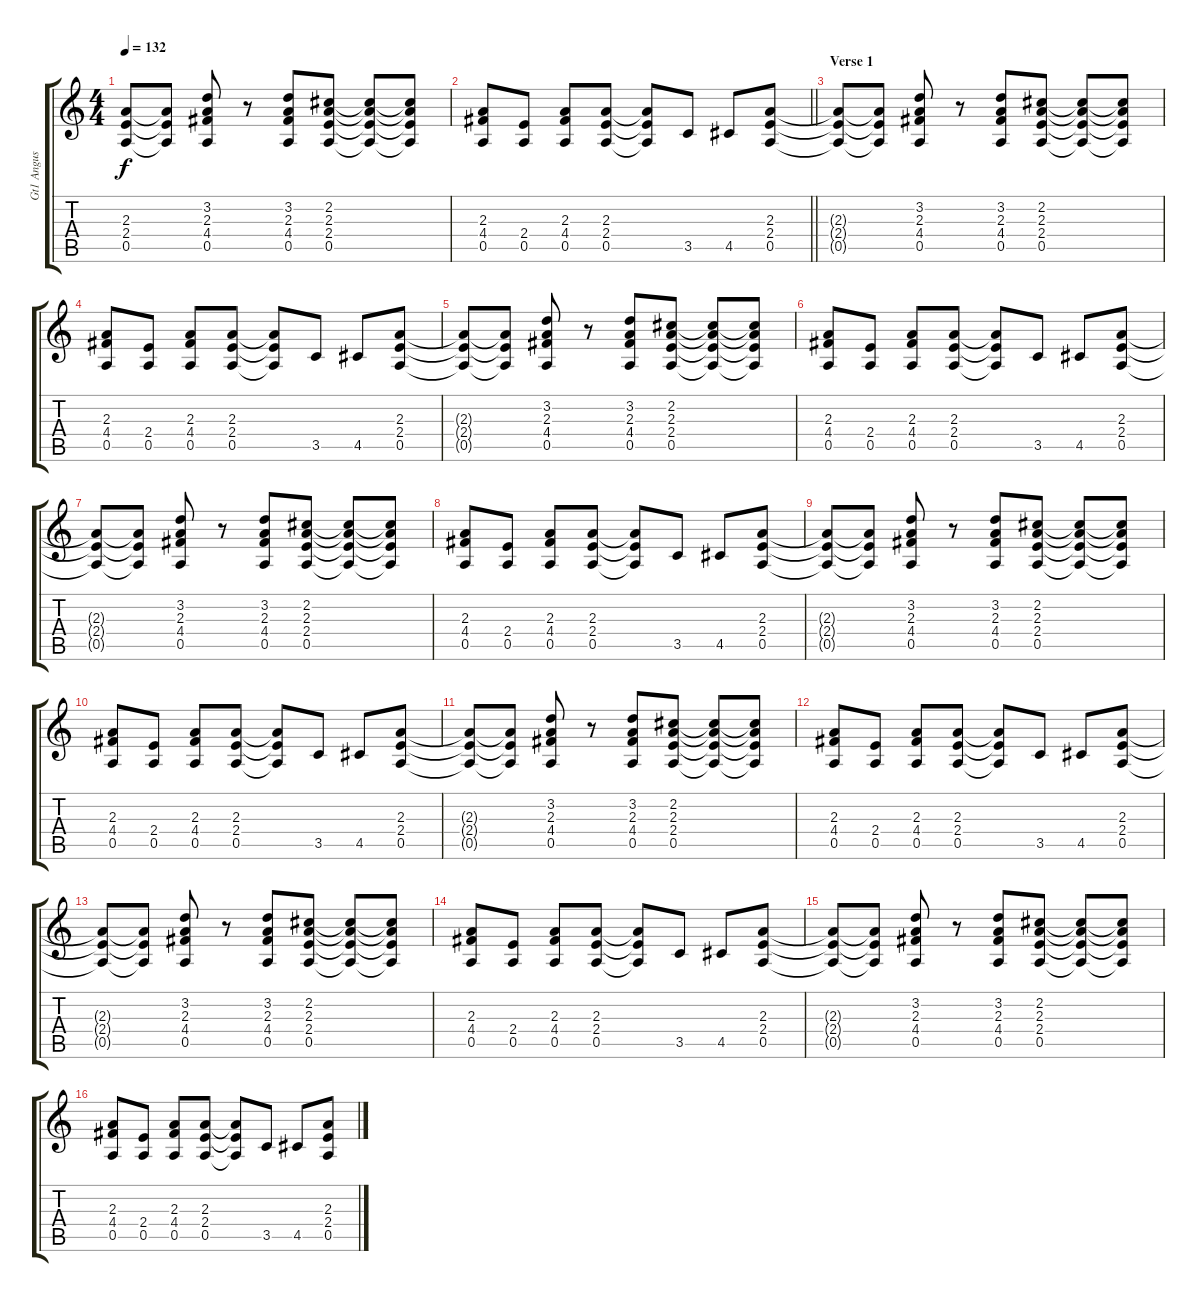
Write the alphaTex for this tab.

\track ("Gt1 Angus" "Gt1 Angus") {instrument overdrivenguitar}
\staff {score tabs}
\tuning (E4 B3 G3 D3 A2 E2) {hide}
\ts (4 4)
\tempo 132
\clef g2
\ks c
(2.3{t} 2.4{t} 0.5{t}).8{dy f} (2.3{t} 2.4{t} 0.5{t}).8 (3.2 2.3 4.4 0.5).8 r.8 (3.2 2.3 4.4 0.5).8 (2.2 2.3 2.4 0.5).8 (2.2{t} 2.3{t} 2.4{t} 0.5{t}).8 (2.2{t} 2.3{t} 2.4{t} 0.5{t}).8 |
\barLineRight lightlight
(2.3 4.4 0.5).8 (2.4 0.5).8 (2.3 4.4 0.5).8 (2.3 2.4 0.5).8 (2.3{t} 2.4{t} 0.5{t}).8 3.5.8 4.5.8 (2.3 2.4 0.5).8 |
\section ("" "Verse 1")
(2.3{t} 2.4{t} 0.5{t}).8 (2.3{t} 2.4{t} 0.5{t}).8 (3.2 2.3 4.4 0.5).8 r.8 (3.2 2.3 4.4 0.5).8 (2.2 2.3 2.4 0.5).8 (2.2{t} 2.3{t} 2.4{t} 0.5{t}).8 (2.2{t} 2.3{t} 2.4{t} 0.5{t}).8 |
(2.3 4.4 0.5).8 (2.4 0.5).8 (2.3 4.4 0.5).8 (2.3 2.4 0.5).8 (2.3{t} 2.4{t} 0.5{t}).8 3.5.8 4.5.8 (2.3 2.4 0.5).8 |
(2.3{t} 2.4{t} 0.5{t}).8 (2.3{t} 2.4{t} 0.5{t}).8 (3.2 2.3 4.4 0.5).8 r.8 (3.2 2.3 4.4 0.5).8 (2.2 2.3 2.4 0.5).8 (2.2{t} 2.3{t} 2.4{t} 0.5{t}).8 (2.2{t} 2.3{t} 2.4{t} 0.5{t}).8 |
(2.3 4.4 0.5).8 (2.4 0.5).8 (2.3 4.4 0.5).8 (2.3 2.4 0.5).8 (2.3{t} 2.4{t} 0.5{t}).8 3.5.8 4.5.8 (2.3 2.4 0.5).8 |
(2.3{t} 2.4{t} 0.5{t}).8 (2.3{t} 2.4{t} 0.5{t}).8 (3.2 2.3 4.4 0.5).8 r.8 (3.2 2.3 4.4 0.5).8 (2.2 2.3 2.4 0.5).8 (2.2{t} 2.3{t} 2.4{t} 0.5{t}).8 (2.2{t} 2.3{t} 2.4{t} 0.5{t}).8 |
(2.3 4.4 0.5).8 (2.4 0.5).8 (2.3 4.4 0.5).8 (2.3 2.4 0.5).8 (2.3{t} 2.4{t} 0.5{t}).8 3.5.8 4.5.8 (2.3 2.4 0.5).8 |
(2.3{t} 2.4{t} 0.5{t}).8 (2.3{t} 2.4{t} 0.5{t}).8 (3.2 2.3 4.4 0.5).8 r.8 (3.2 2.3 4.4 0.5).8 (2.2 2.3 2.4 0.5).8 (2.2{t} 2.3{t} 2.4{t} 0.5{t}).8 (2.2{t} 2.3{t} 2.4{t} 0.5{t}).8 |
(2.3 4.4 0.5).8 (2.4 0.5).8 (2.3 4.4 0.5).8 (2.3 2.4 0.5).8 (2.3{t} 2.4{t} 0.5{t}).8 3.5.8 4.5.8 (2.3 2.4 0.5).8 |
(2.3{t} 2.4{t} 0.5{t}).8 (2.3{t} 2.4{t} 0.5{t}).8 (3.2 2.3 4.4 0.5).8 r.8 (3.2 2.3 4.4 0.5).8 (2.2 2.3 2.4 0.5).8 (2.2{t} 2.3{t} 2.4{t} 0.5{t}).8 (2.2{t} 2.3{t} 2.4{t} 0.5{t}).8 |
(2.3 4.4 0.5).8 (2.4 0.5).8 (2.3 4.4 0.5).8 (2.3 2.4 0.5).8 (2.3{t} 2.4{t} 0.5{t}).8 3.5.8 4.5.8 (2.3 2.4 0.5).8 |
(2.3{t} 2.4{t} 0.5{t}).8 (2.3{t} 2.4{t} 0.5{t}).8 (3.2 2.3 4.4 0.5).8 r.8 (3.2 2.3 4.4 0.5).8 (2.2 2.3 2.4 0.5).8 (2.2{t} 2.3{t} 2.4{t} 0.5{t}).8 (2.2{t} 2.3{t} 2.4{t} 0.5{t}).8 |
(2.3 4.4 0.5).8 (2.4 0.5).8 (2.3 4.4 0.5).8 (2.3 2.4 0.5).8 (2.3{t} 2.4{t} 0.5{t}).8 3.5.8 4.5.8 (2.3 2.4 0.5).8 |
(2.3{t} 2.4{t} 0.5{t}).8 (2.3{t} 2.4{t} 0.5{t}).8 (3.2 2.3 4.4 0.5).8 r.8 (3.2 2.3 4.4 0.5).8 (2.2 2.3 2.4 0.5).8 (2.2{t} 2.3{t} 2.4{t} 0.5{t}).8 (2.2{t} 2.3{t} 2.4{t} 0.5{t}).8 |
(2.3 4.4 0.5).8 (2.4 0.5).8 (2.3 4.4 0.5).8 (2.3 2.4 0.5).8 (2.3{t} 2.4{t} 0.5{t}).8 3.5.8 4.5.8 (2.3 2.4 0.5).8
